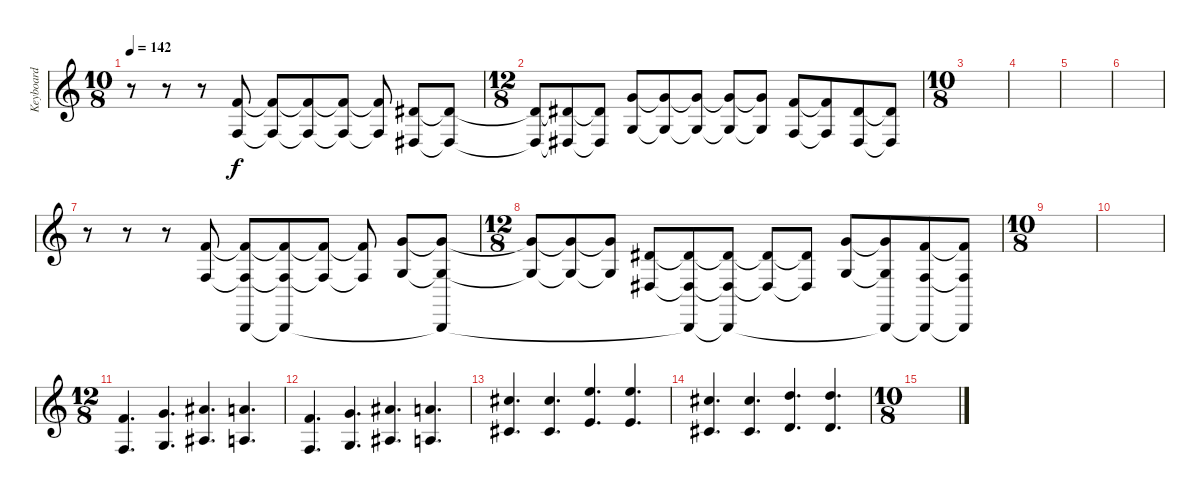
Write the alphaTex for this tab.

\track ("Keyboard" "Keyboard") {instrument drawbarorgan}
\staff {score}
\tuning (B3 Ab3 E3 B2 Gb2 B1) {hide}
\ts (10 8)
\tempo 142
\clef g2
\ks c
r.8{dy f} r.8 r.8 (6.1 6.4).8 (6.1{t} 6.4{t}).8 (6.1{t} 6.4{t}).8 (6.1{t} 6.4{t}).8 (6.1{t} 6.4{t}).8{beam split} (4.1 4.4).8{beam merge} (4.1{t} 4.4{t}).8 |
\ts (12 8)
(4.1{t} 4.4{t}).8 (4.1{t} 4.4{t}).8 (4.1{t} 4.4{t}).8 (8.1 8.4).8 (8.1{t} 8.4{t}).8 (8.1{t} 8.4{t}).8 (8.1{t} 8.4{t}).8 (8.1{t} 8.4{t}).8{beam split} (6.1 6.4).8{beam merge} (6.1{t} 6.4{t}).8 (4.1 4.4).8 (4.1{t} 4.4{t}).8 |
\ts (10 8)
|
|
|
|
r.8 r.8 r.8 (6.1 6.4).8 (6.1{t} 6.4{t} 0.6).8 (6.1{t} 6.4{t} 0.6{t}).8 (6.1{t} 6.4{t}).8 (6.1{t} 6.4{t}).8{beam split} (8.1 8.4).8{beam merge} (8.1{t} 8.4{t} 0.6{t}).8 |
\ts (12 8)
(8.1{t} 8.4{t}).8 (8.1{t} 8.4{t}).8 (8.1{t} 8.4{t}).8 (4.1 4.4).8 (4.1{t} 4.4{t} 0.6{t}).8 (4.1{t} 4.4{t} 0.6{t}).8 (4.1{t} 4.4{t}).8 (4.1{t} 4.4{t}).8{beam split} (8.1 8.4).8{beam merge} (8.1{t} 8.4{t} 0.6{t}).8 (6.1 6.4 0.6{t}).8 (6.1{t} 6.4{t} 0.6{t}).8 |
\ts (10 8)
|
|
\ts (12 8)
(6.1 6.4).4{d} (8.1 8.4).4{d} (14.2 6.3).4{d} (13.2 5.3).4{d} |
(6.1 6.4).4{d} (8.1 8.4).4{d} (14.2 6.3).4{d} (13.2 5.3).4{d} |
(17.2 9.3).4{d} (17.2 9.3).4{d} (20.2 12.3).4{d} (20.2 12.3).4{d} |
(17.2 9.3).4{d} (17.2 9.3).4{d} (18.2 10.3).4{d} (18.2 10.3).4{d} |
\ts (10 8)
